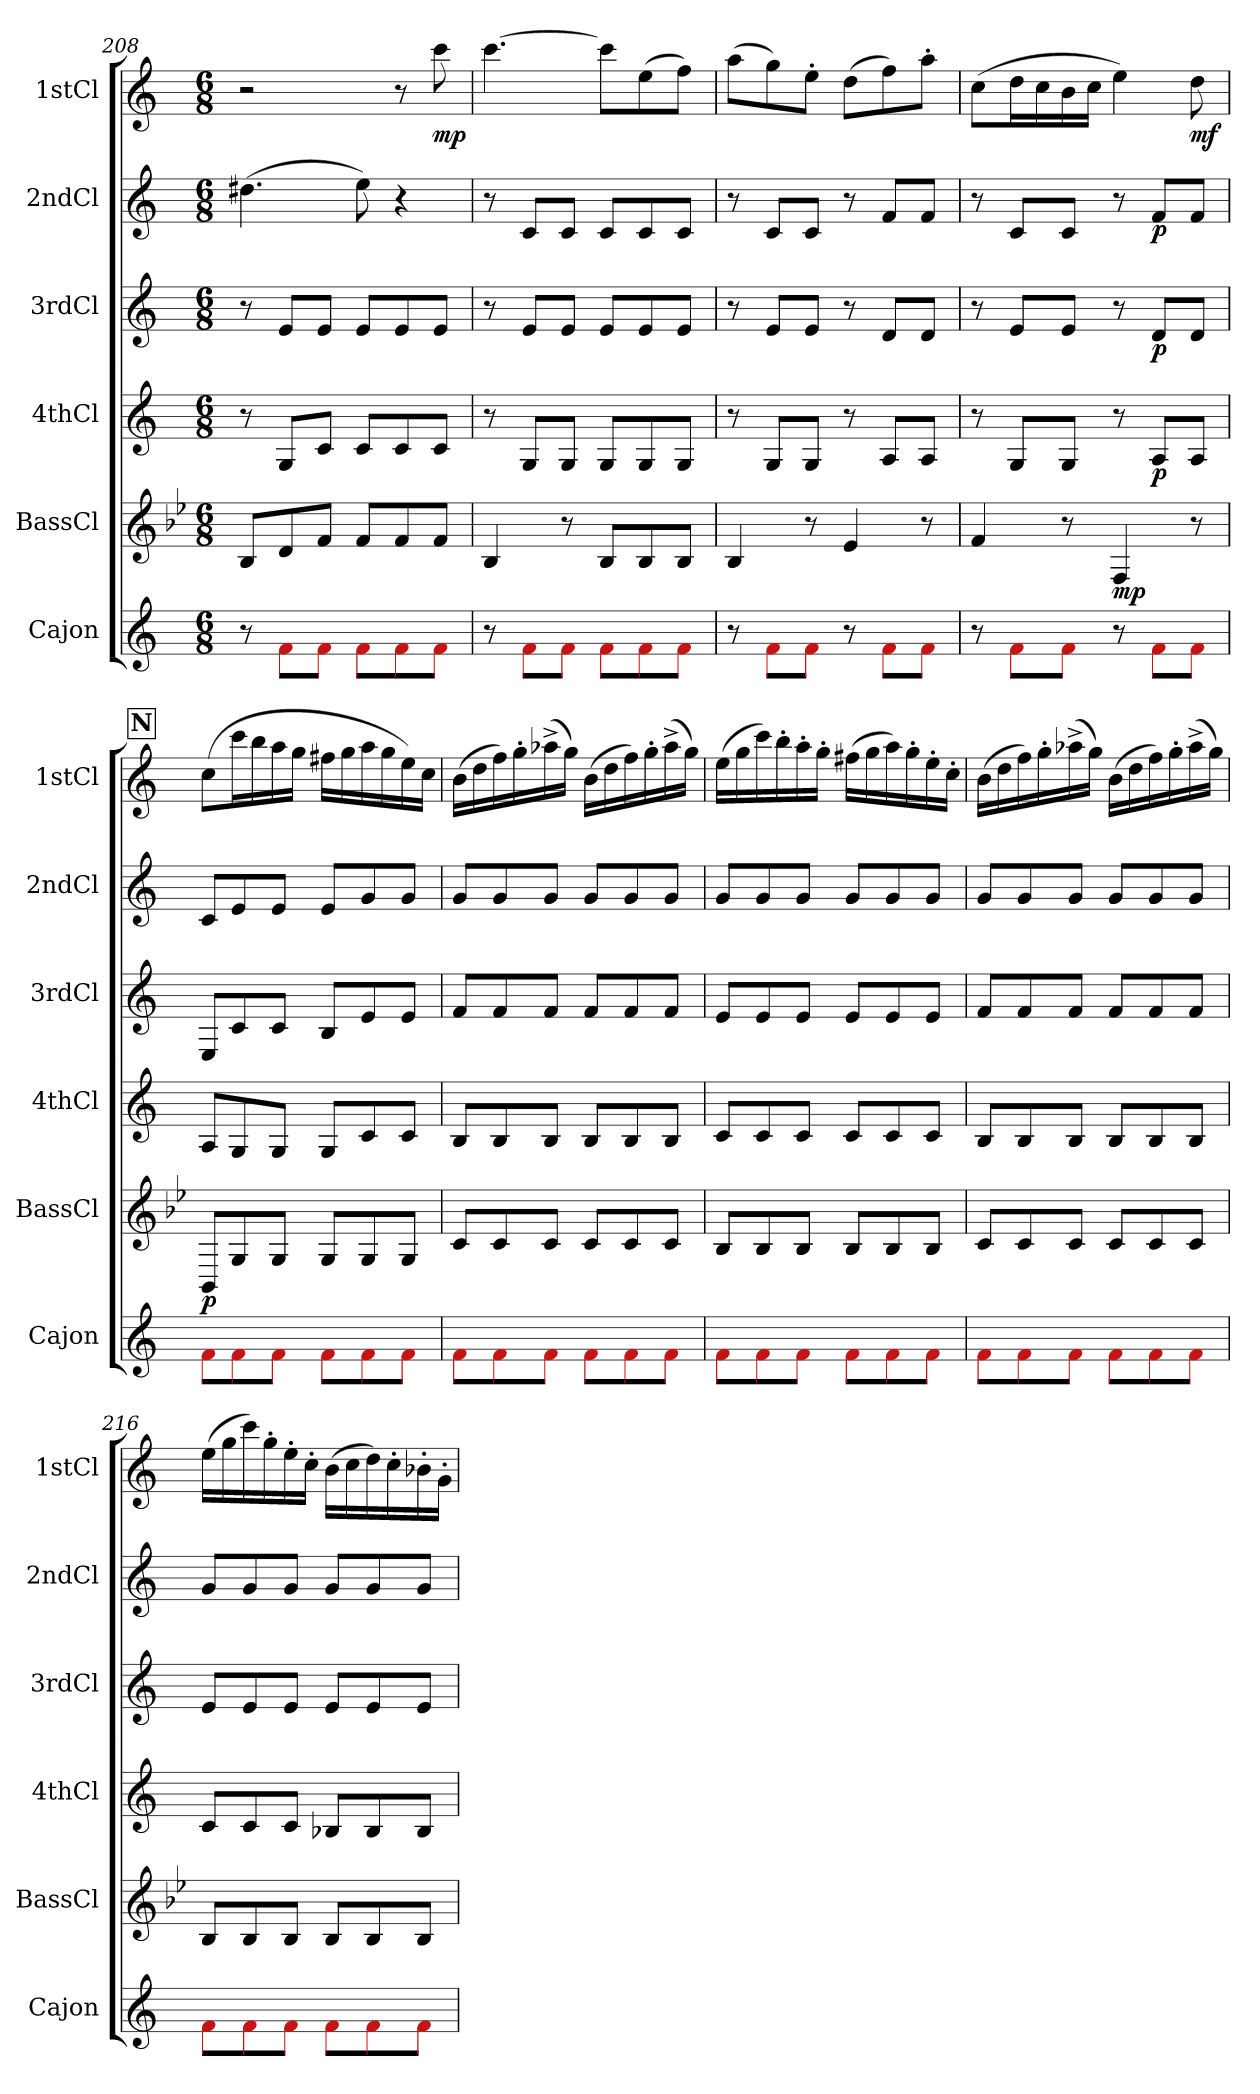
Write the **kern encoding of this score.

**kern	**kern	**dynam	**kern	**dynam	**kern	**dynam	**kern	**dynam	**kern	**dynam
*part6	*part5	*part5	*part4	*part4	*part3	*part3	*part2	*part2	*part1	*part1
*staff6	*staff5	*staff5	*staff4	*staff4	*staff3	*staff3	*staff2	*staff2	*staff1	*staff1
*I"Cajon	*I"BassCl	*	*I"4thCl	*	*I"3rdCl	*	*I"2ndCl	*	*I"1stCl	*
*I'Cajon	*I'BassCl	*	*I'4thCl	*	*I'3rdCl	*	*I'2ndCl	*	*I'1stCl	*
*clefG2	*clefG2	*	*clefG2	*	*clefG2	*	*clefG2	*	*clefG2	*
*	*ITrd8c14	*	*ITrd1c2	*	*ITrd1c2	*	*ITrd1c2	*	*ITrd1c2	*
*k[]	*k[b-e-]	*	*k[b-e-]	*	*k[b-e-]	*	*k[b-e-]	*	*k[b-e-]	*
*M6/8	*M6/8	*	*M6/8	*	*M6/8	*	*M6/8	*	*M6/8	*
=208	=208	=208	=208	=208	=208	=208	=208	=208	=208	=208
8r	8BB-/L	.	8r	.	8r	.	(4.cc#X\	.	2r	.
8Rf\L	8D/	.	8F/L	.	8d/L	.	.	.	.	.
8Rf\J	8F/J	.	8B-/J	.	8d/J	.	.	.	.	.
8Rf\L	8F/L	.	8B-/L	.	8d/L	.	8dd\)	.	.	.
8Rf\	8F/	.	8B-/	.	8d/	.	4r	.	8r	.
!	!	!	!	!	!	!	!	!	!	!LO:DY:b
8Rf\J	8F/J	.	8B-/J	.	8d/J	.	.	.	8bb-\	mp
=209	=209	=209	=209	=209	=209	=209	=209	=209	=209	=209
8r	4BB-/	.	8r	.	8r	.	8r	.	[4.bb-\	.
8Rf\L	.	.	8F/L	.	8d/L	.	8B-/L	.	.	.
8Rf\J	8r	.	8F/J	.	8d/J	.	8B-/J	.	.	.
8Rf\L	8BB-/L	.	8F/L	.	8d/L	.	8B-/L	.	8bb-\L]	.
8Rf\	8BB-/	.	8F/	.	8d/	.	8B-/	.	(8dd\	.
8Rf\J	8BB-/J	.	8F/J	.	8d/J	.	8B-/J	.	8ee-\J)	.
=210	=210	=210	=210	=210	=210	=210	=210	=210	=210	=210
8r	4BB-/	.	8r	.	8r	.	8r	.	(8gg\L	.
8Rf\L	.	.	8F/L	.	8d/L	.	8B-/L	.	8ff\)	.
8Rf\J	8r	.	8F/J	.	8d/J	.	8B-/J	.	8dd'\J	.
8r	4E-/	.	8r	.	8r	.	8r	.	(8cc\L	.
8Rf\L	.	.	8G/L	.	8c/L	.	8e-/L	.	8ee-\)	.
8Rf\J	8r	.	8G/J	.	8c/J	.	8e-/J	.	8gg'\J	.
=211	=211	=211	=211	=211	=211	=211	=211	=211	=211	=211
8r	4F/	.	8r	.	8r	.	8r	.	(8b-\L	.
8Rf\L	.	.	8F/L	.	8d/L	.	8B-/L	.	16cc\L	.
.	.	.	.	.	.	.	.	.	16b-\	.
8Rf\J	8r	.	8F/J	.	8d/J	.	8B-/J	.	16a\	.
.	.	.	.	.	.	.	.	.	16b-\JJ	.
!	!	!LO:DY:b	!	!	!	!	!	!	!	!
8r	4FF/	mp	8r	.	8r	.	8r	.	4dd\)	.
!	!	!	!	!LO:DY:b	!	!LO:DY:b	!	!LO:DY:b	!	!
8Rf\L	.	.	8G/L	p	8c/L	p	8e-/L	p	.	.
!	!	!	!	!	!	!	!	!	!	!LO:DY:b
8Rf\J	8r	.	8G/J	.	8c/J	.	8e-/J	.	8cc\	mf
!!LO:LB:g=z
!!LO:REH:place=s1:a:B:fs=14:t=N
=212	=212	=212	=212	=212	=212	=212	=212	=212	=212	=212
!	!	!LO:DY:b	!	!	!	!	!	!	!	!
8Rf\L	8BBB-/L	p	8G/L	.	8D/L	.	8B-/L	.	(8b-\L	.
8Rf\	8GG/	.	8F/	.	8B-/	.	8d/	.	16bb-\L	.
.	.	.	.	.	.	.	.	.	16aa\	.
8Rf\J	8GG/J	.	8F/J	.	8B-/J	.	8d/J	.	16gg\	.
.	.	.	.	.	.	.	.	.	16ff\JJ	.
8Rf\L	8GG/L	.	8F/L	.	8A/L	.	8d/L	.	16een\LL	.
.	.	.	.	.	.	.	.	.	16ff\	.
8Rf\	8GG/	.	8B-/	.	8d/	.	8f/	.	16gg\	.
.	.	.	.	.	.	.	.	.	16ff\	.
8Rf\J	8GG/J	.	8B-/J	.	8d/J	.	8f/J	.	16dd\)	.
.	.	.	.	.	.	.	.	.	16b-\JJ	.
=213	=213	=213	=213	=213	=213	=213	=213	=213	=213	=213
8Rf\L	8C/L	.	8A/L	.	8e-/L	.	8f/L	.	(16a\LL	.
.	.	.	.	.	.	.	.	.	16cc\	.
8Rf\	8C/	.	8A/	.	8e-/	.	8f/	.	16ee-\)	.
.	.	.	.	.	.	.	.	.	16ff'\	.
8Rf\J	8C/J	.	8A/J	.	8e-/J	.	8f/J	.	(16gg-X^\	.
.	.	.	.	.	.	.	.	.	16ff\JJ)	.
8Rf\L	8C/L	.	8A/L	.	8e-/L	.	8f/L	.	(16a\LL	.
.	.	.	.	.	.	.	.	.	16cc\	.
8Rf\	8C/	.	8A/	.	8e-/	.	8f/	.	16ee-\)	.
.	.	.	.	.	.	.	.	.	16ff'\	.
8Rf\J	8C/J	.	8A/J	.	8e-/J	.	8f/J	.	(16gg-^\	.
.	.	.	.	.	.	.	.	.	16ff\JJ)	.
=214	=214	=214	=214	=214	=214	=214	=214	=214	=214	=214
8Rf\L	8BB-/L	.	8B-/L	.	8d/L	.	8f/L	.	(16dd\LL	.
.	.	.	.	.	.	.	.	.	16ff\	.
8Rf\	8BB-/	.	8B-/	.	8d/	.	8f/	.	16bb-\)	.
.	.	.	.	.	.	.	.	.	16aa'\	.
8Rf\J	8BB-/J	.	8B-/J	.	8d/J	.	8f/J	.	16gg'\	.
.	.	.	.	.	.	.	.	.	16ff'\JJ	.
8Rf\L	8BB-/L	.	8B-/L	.	8d/L	.	8f/L	.	(16een\LL	.
.	.	.	.	.	.	.	.	.	16ff\	.
8Rf\	8BB-/	.	8B-/	.	8d/	.	8f/	.	16gg\)	.
.	.	.	.	.	.	.	.	.	16ff'\	.
8Rf\J	8BB-/J	.	8B-/J	.	8d/J	.	8f/J	.	16dd'\	.
.	.	.	.	.	.	.	.	.	16b-'\JJ	.
!!LO:PB:g=z
=215	=215	=215	=215	=215	=215	=215	=215	=215	=215	=215
8Rf\L	8C/L	.	8A/L	.	8e-/L	.	8f/L	.	(16a\LL	.
.	.	.	.	.	.	.	.	.	16cc\	.
8Rf\	8C/	.	8A/	.	8e-/	.	8f/	.	16ee-\)	.
.	.	.	.	.	.	.	.	.	16ff'\	.
8Rf\J	8C/J	.	8A/J	.	8e-/J	.	8f/J	.	(16gg-X^\	.
.	.	.	.	.	.	.	.	.	16ff\JJ)	.
8Rf\L	8C/L	.	8A/L	.	8e-/L	.	8f/L	.	(16a\LL	.
.	.	.	.	.	.	.	.	.	16cc\	.
8Rf\	8C/	.	8A/	.	8e-/	.	8f/	.	16ee-\)	.
.	.	.	.	.	.	.	.	.	16ff'\	.
8Rf\J	8C/J	.	8A/J	.	8e-/J	.	8f/J	.	(16gg-^\	.
.	.	.	.	.	.	.	.	.	16ff\JJ)	.
=216	=216	=216	=216	=216	=216	=216	=216	=216	=216	=216
8Rf\L	8BB-/L	.	8B-/L	.	8d/L	.	8f/L	.	(16dd\LL	.
.	.	.	.	.	.	.	.	.	16ff\	.
8Rf\	8BB-/	.	8B-/	.	8d/	.	8f/	.	16bb-\)	.
.	.	.	.	.	.	.	.	.	16ff'\	.
8Rf\J	8BB-/J	.	8B-/J	.	8d/J	.	8f/J	.	16dd'\	.
.	.	.	.	.	.	.	.	.	16b-'\JJ	.
8Rf\L	8BB-/L	.	8A-X/L	.	8d/L	.	8f/L	.	(16a\LL	.
.	.	.	.	.	.	.	.	.	16b-\	.
8Rf\	8BB-/	.	8A-/	.	8d/	.	8f/	.	16cc\)	.
.	.	.	.	.	.	.	.	.	16b-'\	.
8Rf\J	8BB-/J	.	8A-/J	.	8d/J	.	8f/J	.	16a-X'\	.
.	.	.	.	.	.	.	.	.	16f'\JJ	.
=	=	=	=	=	=	=	=	=	=	=
*-	*-	*-	*-	*-	*-	*-	*-	*-	*-	*-
